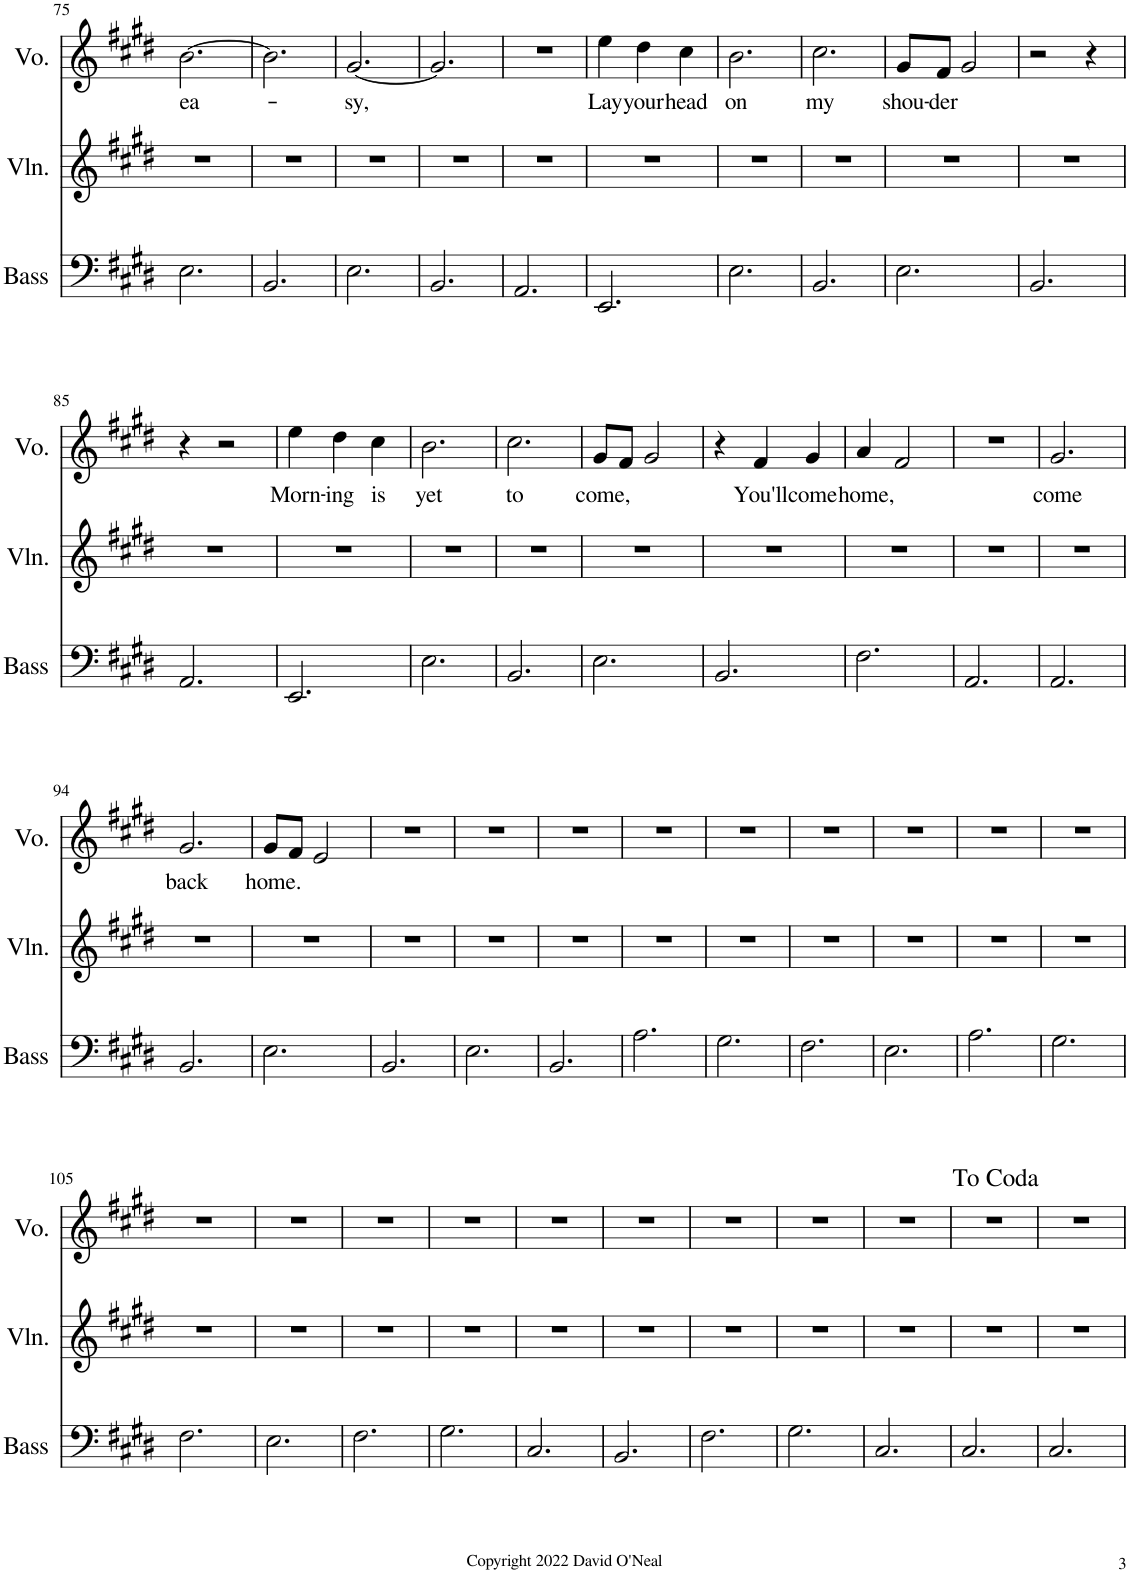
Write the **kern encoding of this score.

**kern	**kern	**text
*part2	*part1	*part1
*staff2	*staff1	*staff1
*I"Acoustic Bass	*I"Voice	*
*I'Bass	*I'Vo.	*
!!LO:PB:g=z
*clefF4	*clefG2	*
*Trd7c12	*	*
*k[f#c#g#d#]	*k[f#c#g#d#]	*
*M3/4	*M3/4	*
=75	=75	=75
!	!	!LO:LY:b
2.E\	[2.b\	ea-
=76	=76	=76
2.BB/	2.b\]	.
=77	=77	=77
!	!	!LO:LY:b
2.E\	[2.g#/	-sy,
=78	=78	=78
2.BB/	2.g#/]	.
=79	=79	=79
2.AA/	2.r	.
=80	=80	=80
!	!	!LO:LY:b
2.EE/	4ee\	Lay
!	!	!LO:LY:b
.	4dd#\	your
!	!	!LO:LY:b
.	4cc#\	head
=81	=81	=81
!	!	!LO:LY:b
2.E\	2.b\	on
=82	=82	=82
!	!	!LO:LY:b
2.BB/	2.cc#\	my
=83	=83	=83
!	!	!LO:LY:b
2.E\	8g#/L	shou-
!	!	!LO:LY:b
.	8f#/J	-der
.	2g#/	.
=84	=84	=84
2.BB/	2r	.
.	4r	.
!!LO:LB:g=z
=85	=85	=85
2.AA/	4r	.
.	2r	.
=86	=86	=86
!	!	!LO:LY:b
2.EE/	4ee\	Morn-
!	!	!LO:LY:b
.	4dd#\	-ing
!	!	!LO:LY:b
.	4cc#\	is
=87	=87	=87
!	!	!LO:LY:b
2.E\	2.b\	yet
=88	=88	=88
!	!	!LO:LY:b
2.BB/	2.cc#\	to
=89	=89	=89
!	!	!LO:LY:b
2.E\	8g#/L	come,
.	8f#/J	.
.	2g#/	.
=90	=90	=90
2.BB/	4r	.
!	!	!LO:LY:b
.	4f#/	You'll
!	!	!LO:LY:b
.	4g#/	come
=91	=91	=91
!	!	!LO:LY:b
2.F#\	4a/	home,
.	2f#/	.
=92	=92	=92
2.AA/	2.r	.
=93	=93	=93
!	!	!LO:LY:b
2.AA/	2.g#/	come
!!LO:LB:g=z
=94	=94	=94
!	!	!LO:LY:b
2.BB/	2.g#/	back
=95	=95	=95
!	!	!LO:LY:b
2.E\	8g#/L	home.
.	8f#/J	.
.	2e/	.
=96	=96	=96
2.BB/	2.r	.
=97	=97	=97
2.E\	2.r	.
=98	=98	=98
2.BB/	2.r	.
=99	=99	=99
2.A\	2.r	.
=100	=100	=100
2.G#\	2.r	.
=101	=101	=101
2.F#\	2.r	.
=102	=102	=102
2.E\	2.r	.
=103	=103	=103
2.A\	2.r	.
=104	=104	=104
2.G#\	2.r	.
!!LO:LB:g=z
=105	=105	=105
2.F#\	2.r	.
=106	=106	=106
2.E\	2.r	.
=107	=107	=107
2.F#\	2.r	.
=108	=108	=108
2.G#\	2.r	.
=109	=109	=109
2.C#/	2.r	.
=110	=110	=110
2.BB/	2.r	.
=111	=111	=111
2.F#\	2.r	.
=112	=112	=112
2.G#\	2.r	.
=113	=113	=113
2.C#/	2.r	.
=114	=114	=114
2.C#/	2.r	.
=115	=115	=115
2.C#/	2.r	.
=	=	=
*-	*-	*-
